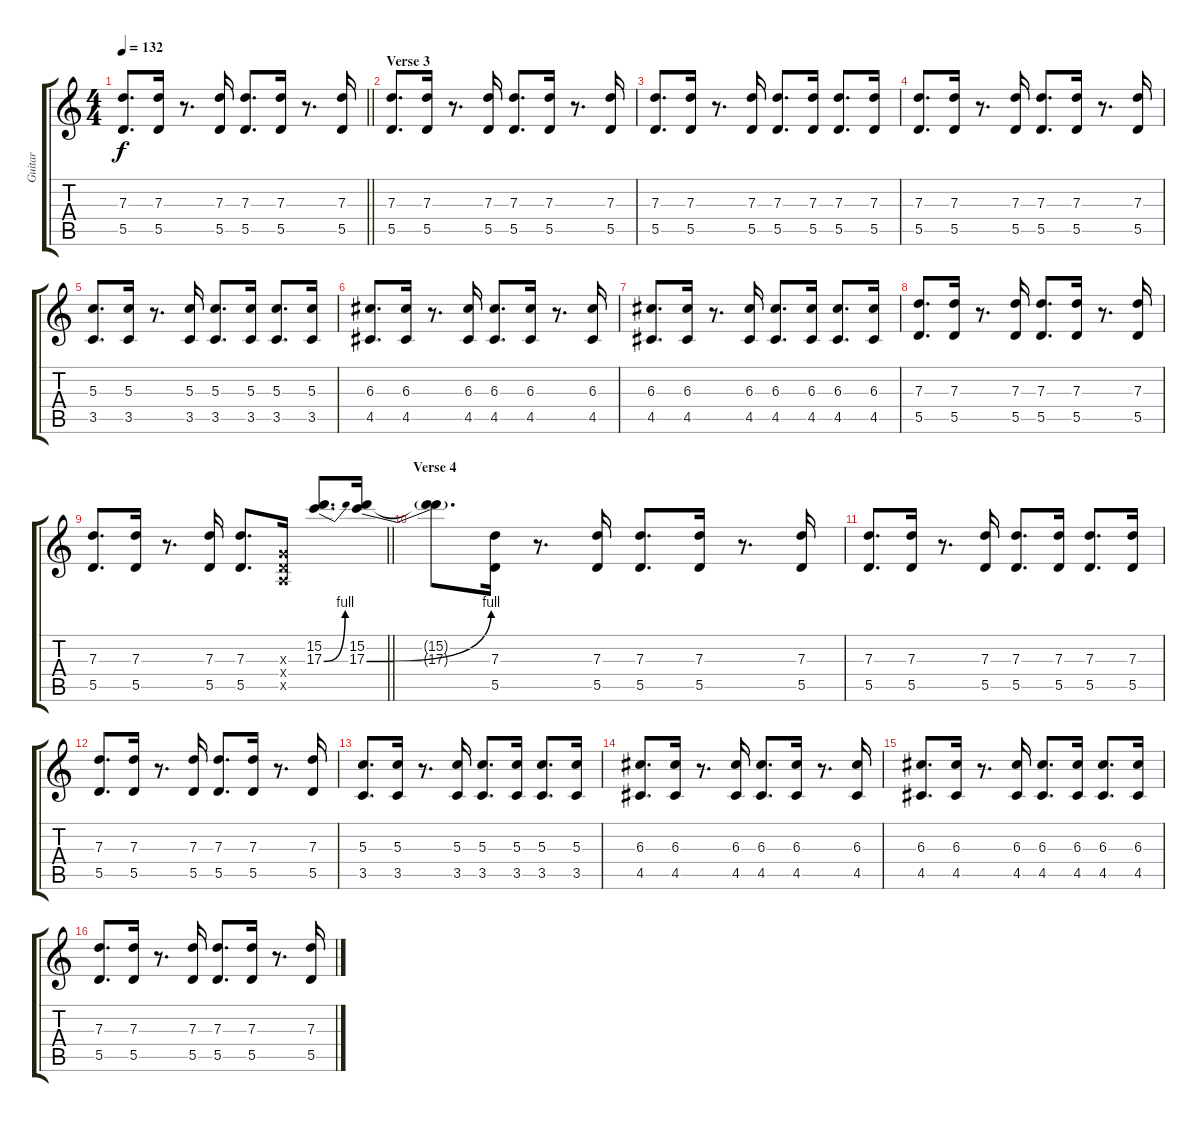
\track ("Guitar" "Guitar") {instrument distortionguitar}
\staff {score tabs}
\tuning (E4 B3 G3 D3 A2 D2) {hide}
\ts (4 4)
\tempo 132
\clef g2
\barLineRight lightlight
\ks c
(7.3 5.5).8{d dy f} (7.3 5.5).16 r.8{d} (7.3 5.5).16 (7.3 5.5).8{d} (7.3 5.5).16 r.8{d} (7.3 5.5).16 |
\section ("" "Verse 3")
(7.3 5.5).8{d} (7.3 5.5).16 r.8{d} (7.3 5.5).16 (7.3 5.5).8{d} (7.3 5.5).16 r.8{d} (7.3 5.5).16 |
(7.3 5.5).8{d} (7.3 5.5).16 r.8{d} (7.3 5.5).16 (7.3 5.5).8{d} (7.3 5.5).16 (7.3 5.5).8{d} (7.3 5.5).16 |
(7.3 5.5).8{d} (7.3 5.5).16 r.8{d} (7.3 5.5).16 (7.3 5.5).8{d} (7.3 5.5).16 r.8{d} (7.3 5.5).16 |
(5.3 3.5).8{d} (5.3 3.5).16 r.8{d} (5.3 3.5).16 (5.3 3.5).8{d} (5.3 3.5).16 (5.3 3.5).8{d} (5.3 3.5).16 |
(6.3 4.5).8{d} (6.3 4.5).16 r.8{d} (6.3 4.5).16 (6.3 4.5).8{d} (6.3 4.5).16 r.8{d} (6.3 4.5).16 |
(6.3 4.5).8{d} (6.3 4.5).16 r.8{d} (6.3 4.5).16 (6.3 4.5).8{d} (6.3 4.5).16 (6.3 4.5).8{d} (6.3 4.5).16 |
(7.3 5.5).8{d} (7.3 5.5).16 r.8{d} (7.3 5.5).16 (7.3 5.5).8{d} (7.3 5.5).16 r.8{d} (7.3 5.5).16 |
\barLineRight lightlight
(7.3 5.5).8{d} (7.3 5.5).16 r.8{d} (7.3 5.5).16 (7.3 5.5).8{d} (0.3{x} 0.4{x} 0.5{x}).16 (15.2 17.3{be (bend 0 0 60 4)}).8{d beam Up} (15.2 17.3{be (bend 0 0 60 4)}).16{beam Up} |
\section ("" "Verse 4")
(15.2{t} 17.3{t}).8{d} (7.3 5.5).16 r.8{d} (7.3 5.5).16 (7.3 5.5).8{d} (7.3 5.5).16 r.8{d} (7.3 5.5).16 |
(7.3 5.5).8{d} (7.3 5.5).16 r.8{d} (7.3 5.5).16 (7.3 5.5).8{d} (7.3 5.5).16 (7.3 5.5).8{d} (7.3 5.5).16 |
(7.3 5.5).8{d} (7.3 5.5).16 r.8{d} (7.3 5.5).16 (7.3 5.5).8{d} (7.3 5.5).16 r.8{d} (7.3 5.5).16 |
(5.3 3.5).8{d} (5.3 3.5).16 r.8{d} (5.3 3.5).16 (5.3 3.5).8{d} (5.3 3.5).16 (5.3 3.5).8{d} (5.3 3.5).16 |
(6.3 4.5).8{d} (6.3 4.5).16 r.8{d} (6.3 4.5).16 (6.3 4.5).8{d} (6.3 4.5).16 r.8{d} (6.3 4.5).16 |
(6.3 4.5).8{d} (6.3 4.5).16 r.8{d} (6.3 4.5).16 (6.3 4.5).8{d} (6.3 4.5).16 (6.3 4.5).8{d} (6.3 4.5).16 |
(7.3 5.5).8{d} (7.3 5.5).16 r.8{d} (7.3 5.5).16 (7.3 5.5).8{d} (7.3 5.5).16 r.8{d} (7.3 5.5).16
